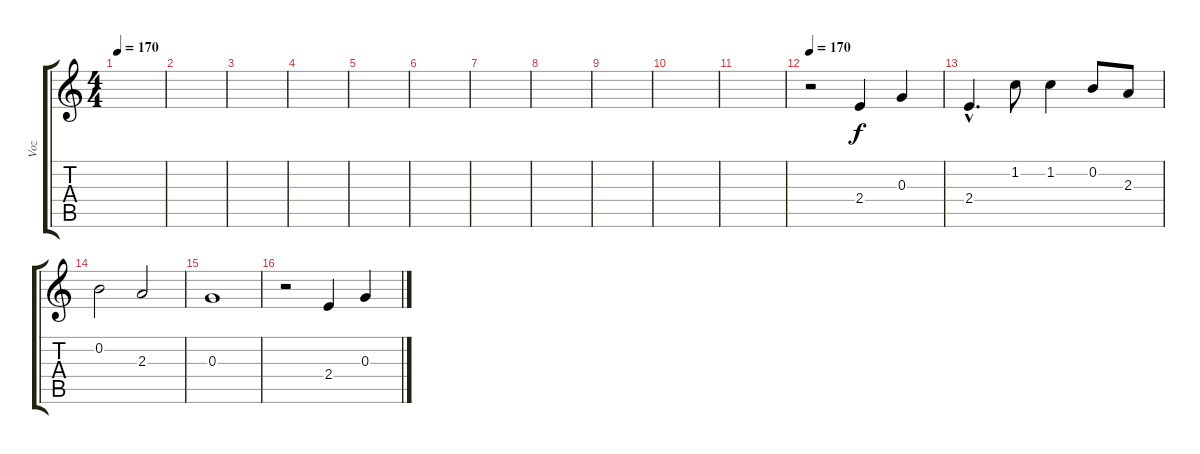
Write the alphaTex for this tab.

\track ("Voz" "Voz") {instrument lead6voice}
\staff {score tabs}
\tuning (E5 B4 G4 D4 A3 E3) {hide}
\ts (4 4)
\tempo 170
\clef g2
\ks c
|
|
|
|
|
|
|
|
|
|
|
\tempo 170
r.2 2.4.4 0.3.4 |
2.4{hac}.4{d} 1.2.8 1.2.4 0.2.8 2.3.8 |
0.2.2 2.3.2 |
0.3.1 |
r.2 2.4.4 0.3.4
